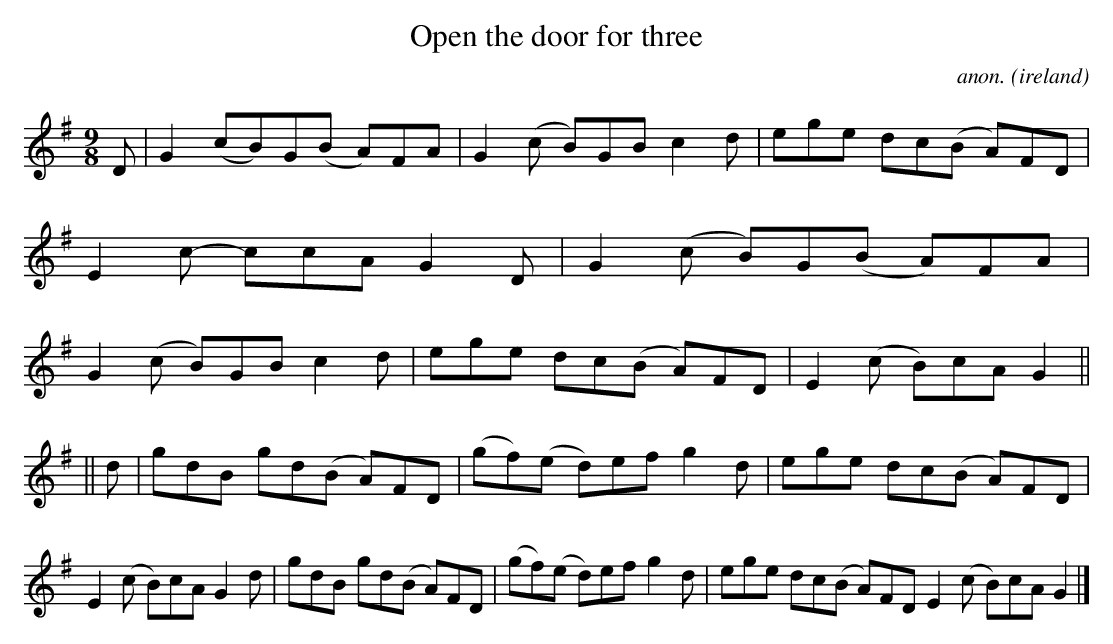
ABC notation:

X:1
T:Open the door for three
O:ireland
C:anon.
M:9/8
L:1/8
K:G
D|G2(cB)G(B A)FA|G2(c B)GB c2d|ege dc(B A)FD|E2c- ccA G2D|G2(c B)G(B A)FA|G2(c B)GB c2d|ege dc(B A)FD|E2(c B)cA G2||
||d|gdB gd(B- A)FD|(gf)(e d)ef g2d|ege dc(B A)FD|E2(c B)cA G2d|gdB gd(B A)FD|(gf)(e d)ef g2d|ege dc(B A)FD E2(c B)cA G2|]
